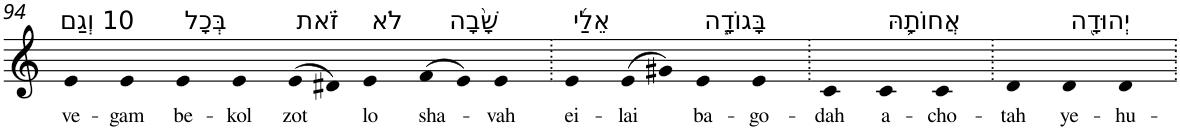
**kern	**text
*part1	*part1
*staff1	*staff1
*I"Piano	*
*I'Pno	*
!!LO:PB:g=z
*clefG2	*
*k[]	*
=94	=94
!LO:TX:a:t=10 וְגַם	!
!	!LO:LY:b
4e	ve-
!	!LO:LY:b
4e	-gam
!LO:TX:a:t=בְּכָל	!
!	!LO:LY:b
4e	be-
!	!LO:LY:b
4e	-kol
!LO:TX:a:t=זֹ֗את	!
!	!LO:LY:b
(>8e	zot
8d#X)	.
!LO:TX:a:t=לֹא	!
!	!LO:LY:b
4e	lo
!LO:TX:a:t=שָׁ֨בָה	!
!	!LO:LY:b
(>8f	sha-
8e)	.
!	!LO:LY:b
4e	-vah
=95.	=95.
!LO:TX:a:t=אֵלַ֜י	!
!	!LO:LY:b
4e	ei-
!	!LO:LY:b
(>8e	-lai
8g#X)	.
!LO:TX:a:t=בָּגוֹדָ֧ה	!
!	!LO:LY:b
4e	ba-
!	!LO:LY:b
4e	-go-
=96.	=96.
!	!LO:LY:b
4c	-dah
!LO:TX:a:t=אֲחוֹתָ֛הּ	!
!	!LO:LY:b
4c	a-
!	!LO:LY:b
4c	-cho-
=97.	=97.
!	!LO:LY:b
4d	-tah
!LO:TX:a:t=יְהוּדָ֖ה	!
!	!LO:LY:b
4d	ye-
!	!LO:LY:b
4d	-hu-
=.	=.
*-	*-
